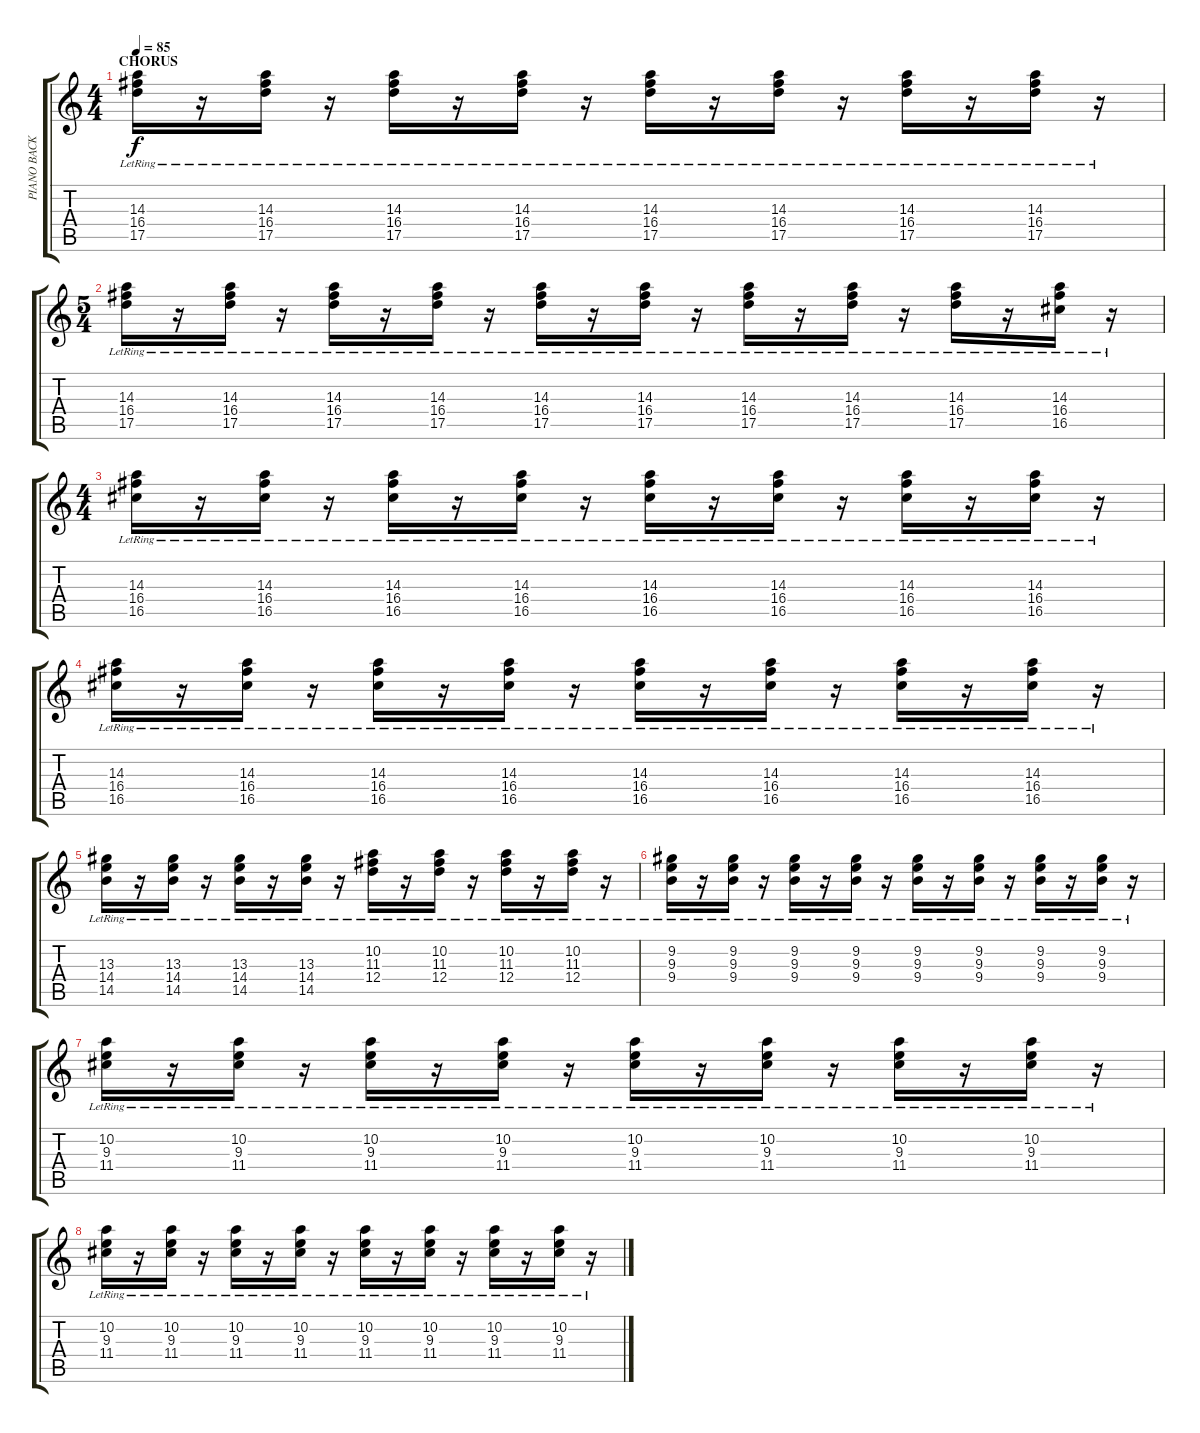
\track ("PIANO BACKING 2" "PIANO BACK") {instrument acousticguitarnylon}
\staff {score tabs}
\tuning (E4 B3 G3 D3 A2 E2) {hide}
\ts (4 4)
\section ("" "CHORUS")
\tempo 85
\clef g2
\ks c
(14.3{lr} 16.4{lr} 17.5{lr}).16{dy f} r.16 (14.3{lr} 16.4{lr} 17.5{lr}).16 r.16 (14.3{lr} 16.4{lr} 17.5{lr}).16 r.16 (14.3{lr} 16.4{lr} 17.5{lr}).16 r.16 (14.3{lr} 16.4{lr} 17.5{lr}).16 r.16 (14.3{lr} 16.4{lr} 17.5{lr}).16 r.16 (14.3{lr} 16.4{lr} 17.5{lr}).16 r.16 (14.3{lr} 16.4{lr} 17.5{lr}).16 r.16 |
\ts (5 4)
(14.3{lr} 16.4{lr} 17.5{lr}).16 r.16 (14.3{lr} 16.4{lr} 17.5{lr}).16 r.16 (14.3{lr} 16.4{lr} 17.5{lr}).16 r.16 (14.3{lr} 16.4{lr} 17.5{lr}).16 r.16 (14.3{lr} 16.4{lr} 17.5{lr}).16 r.16 (14.3{lr} 16.4{lr} 17.5{lr}).16 r.16 (14.3{lr} 16.4{lr} 17.5{lr}).16 r.16 (14.3{lr} 16.4{lr} 17.5{lr}).16 r.16 (14.3{lr} 16.4{lr} 17.5{lr}).16 r.16 (14.3{lr} 16.4{lr} 16.5{lr}).16 r.16 |
\ts (4 4)
(14.3{lr} 16.4{lr} 16.5{lr}).16 r.16 (14.3{lr} 16.4{lr} 16.5{lr}).16 r.16 (14.3{lr} 16.4{lr} 16.5{lr}).16 r.16 (14.3{lr} 16.4{lr} 16.5{lr}).16 r.16 (14.3{lr} 16.4{lr} 16.5{lr}).16 r.16 (14.3{lr} 16.4{lr} 16.5{lr}).16 r.16 (14.3{lr} 16.4{lr} 16.5{lr}).16 r.16 (14.3{lr} 16.4{lr} 16.5{lr}).16 r.16 |
(14.3{lr} 16.4{lr} 16.5{lr}).16 r.16 (14.3{lr} 16.4{lr} 16.5{lr}).16 r.16 (14.3{lr} 16.4{lr} 16.5{lr}).16 r.16 (14.3{lr} 16.4{lr} 16.5{lr}).16 r.16 (14.3{lr} 16.4{lr} 16.5{lr}).16 r.16 (14.3{lr} 16.4{lr} 16.5{lr}).16 r.16 (14.3{lr} 16.4{lr} 16.5{lr}).16 r.16 (14.3{lr} 16.4{lr} 16.5{lr}).16 r.16 |
(13.3{lr} 14.4{lr} 14.5{lr}).16 r.16 (13.3{lr} 14.4{lr} 14.5{lr}).16 r.16 (13.3{lr} 14.4{lr} 14.5{lr}).16 r.16 (13.3{lr} 14.4{lr} 14.5{lr}).16 r.16 (10.2{lr} 11.3{lr} 12.4{lr}).16 r.16 (10.2{lr} 11.3{lr} 12.4{lr}).16 r.16 (10.2{lr} 11.3{lr} 12.4{lr}).16 r.16 (10.2{lr} 11.3{lr} 12.4{lr}).16 r.16 |
(9.2{lr} 9.3{lr} 9.4{lr}).16 r.16 (9.2{lr} 9.3{lr} 9.4{lr}).16 r.16 (9.2{lr} 9.3{lr} 9.4{lr}).16 r.16 (9.2{lr} 9.3{lr} 9.4{lr}).16 r.16 (9.2{lr} 9.3{lr} 9.4{lr}).16 r.16 (9.2{lr} 9.3{lr} 9.4{lr}).16 r.16 (9.2{lr} 9.3{lr} 9.4{lr}).16 r.16 (9.2{lr} 9.3{lr} 9.4{lr}).16 r.16 |
(10.2{lr} 9.3{lr} 11.4{lr}).16 r.16 (10.2{lr} 9.3{lr} 11.4{lr}).16 r.16 (10.2{lr} 9.3{lr} 11.4{lr}).16 r.16 (10.2{lr} 9.3{lr} 11.4{lr}).16 r.16 (10.2{lr} 9.3{lr} 11.4{lr}).16 r.16 (10.2{lr} 9.3{lr} 11.4{lr}).16 r.16 (10.2{lr} 9.3{lr} 11.4{lr}).16 r.16 (10.2{lr} 9.3{lr} 11.4{lr}).16 r.16 |
(10.2{lr} 9.3{lr} 11.4{lr}).16 r.16 (10.2{lr} 9.3{lr} 11.4{lr}).16 r.16 (10.2{lr} 9.3{lr} 11.4{lr}).16 r.16 (10.2{lr} 9.3{lr} 11.4{lr}).16 r.16 (10.2{lr} 9.3{lr} 11.4{lr}).16 r.16 (10.2{lr} 9.3{lr} 11.4{lr}).16 r.16 (10.2{lr} 9.3{lr} 11.4{lr}).16 r.16 (10.2{lr} 9.3{lr} 11.4{lr}).16 r.16
